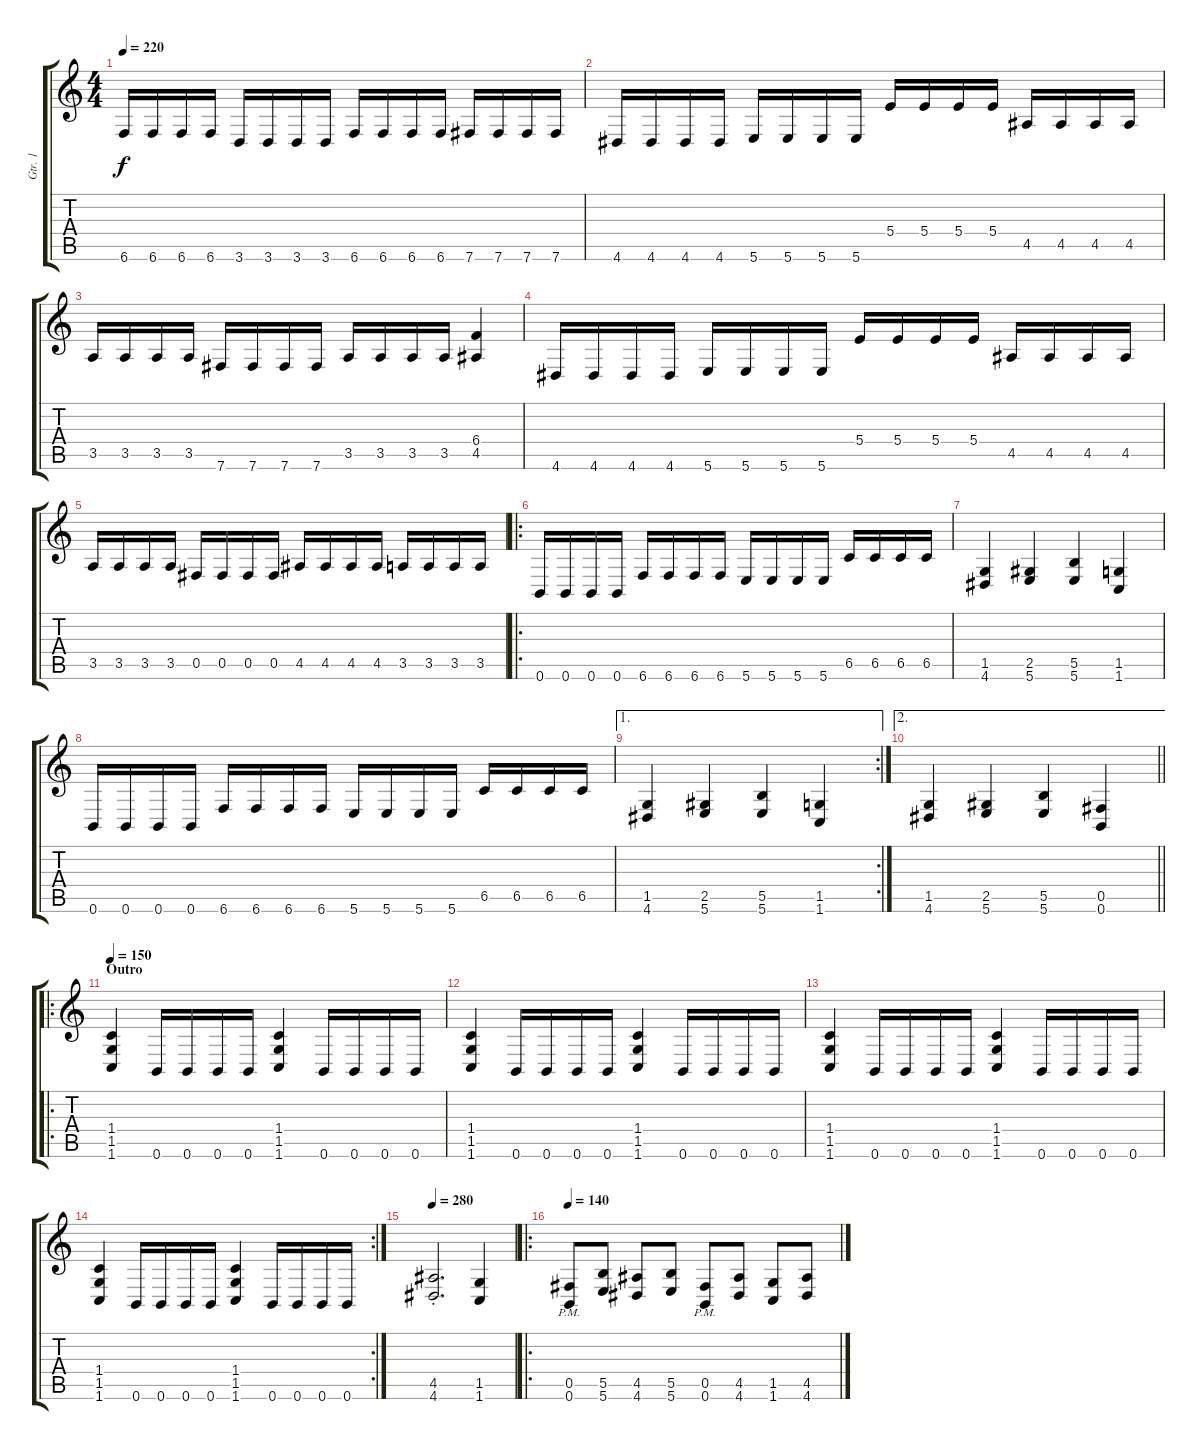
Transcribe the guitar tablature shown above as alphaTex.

\track ("Gtr. 1" "Gtr. 1") {instrument distortionguitar}
\staff {score tabs}
\tuning (Db4 Ab3 E3 B2 Gb2 B1) {hide}
\ts (4 4)
\tempo 220
\clef g2
\ks c
6.6.16{dy f} 6.6.16 6.6.16 6.6.16 3.6.16 3.6.16 3.6.16 3.6.16 6.6.16 6.6.16 6.6.16 6.6.16 7.6.16 7.6.16 7.6.16 7.6.16 |
4.6.16 4.6.16 4.6.16 4.6.16 5.6.16 5.6.16 5.6.16 5.6.16 5.4.16 5.4.16 5.4.16 5.4.16 4.5.16 4.5.16 4.5.16 4.5.16 |
3.5.16 3.5.16 3.5.16 3.5.16 7.6.16 7.6.16 7.6.16 7.6.16 3.5.16 3.5.16 3.5.16 3.5.16 (6.4 4.5).4 |
4.6.16 4.6.16 4.6.16 4.6.16 5.6.16 5.6.16 5.6.16 5.6.16 5.4.16 5.4.16 5.4.16 5.4.16 4.5.16 4.5.16 4.5.16 4.5.16 |
3.5.16 3.5.16 3.5.16 3.5.16 0.5.16 0.5.16 0.5.16 0.5.16 4.5.16 4.5.16 4.5.16 4.5.16 3.5.16 3.5.16 3.5.16 3.5.16 |
\ro
0.6.16 0.6.16 0.6.16 0.6.16 6.6.16 6.6.16 6.6.16 6.6.16 5.6.16 5.6.16 5.6.16 5.6.16 6.5.16 6.5.16 6.5.16 6.5.16 |
(1.5 4.6).4 (2.5 5.6).4 (5.5 5.6).4 (1.5 1.6).4 |
0.6.16 0.6.16 0.6.16 0.6.16 6.6.16 6.6.16 6.6.16 6.6.16 5.6.16 5.6.16 5.6.16 5.6.16 6.5.16 6.5.16 6.5.16 6.5.16 |
\ae 1
\rc 2
(1.5 4.6).4 (2.5 5.6).4 (5.5 5.6).4 (1.5 1.6).4 |
\ae 2
\barLineRight lightlight
(1.5 4.6).4 (2.5 5.6).4 (5.5 5.6).4 (0.5 0.6).4 |
\ro
\section ("" "Outro")
\tempo 150
(1.4 1.5 1.6).4 0.6.16 0.6.16 0.6.16 0.6.16 (1.4 1.5 1.6).4 0.6.16 0.6.16 0.6.16 0.6.16 |
(1.4 1.5 1.6).4 0.6.16 0.6.16 0.6.16 0.6.16 (1.4 1.5 1.6).4 0.6.16 0.6.16 0.6.16 0.6.16 |
(1.4 1.5 1.6).4 0.6.16 0.6.16 0.6.16 0.6.16 (1.4 1.5 1.6).4 0.6.16 0.6.16 0.6.16 0.6.16 |
\rc 2
(1.4 1.5 1.6).4 0.6.16 0.6.16 0.6.16 0.6.16 (1.4 1.5 1.6).4 0.6.16 0.6.16 0.6.16 0.6.16 |
\tempo 280
(4.5{st} 4.6{st}).2{d} (1.5 1.6).4 |
\ro
\tempo 140
(0.5{pm} 0.6{pm}).8 (5.5 5.6).8 (4.5 4.6).8 (5.5 5.6).8 (0.5{pm} 0.6{pm}).8 (4.5 4.6).8 (1.5 1.6).8 (4.5 4.6).8
